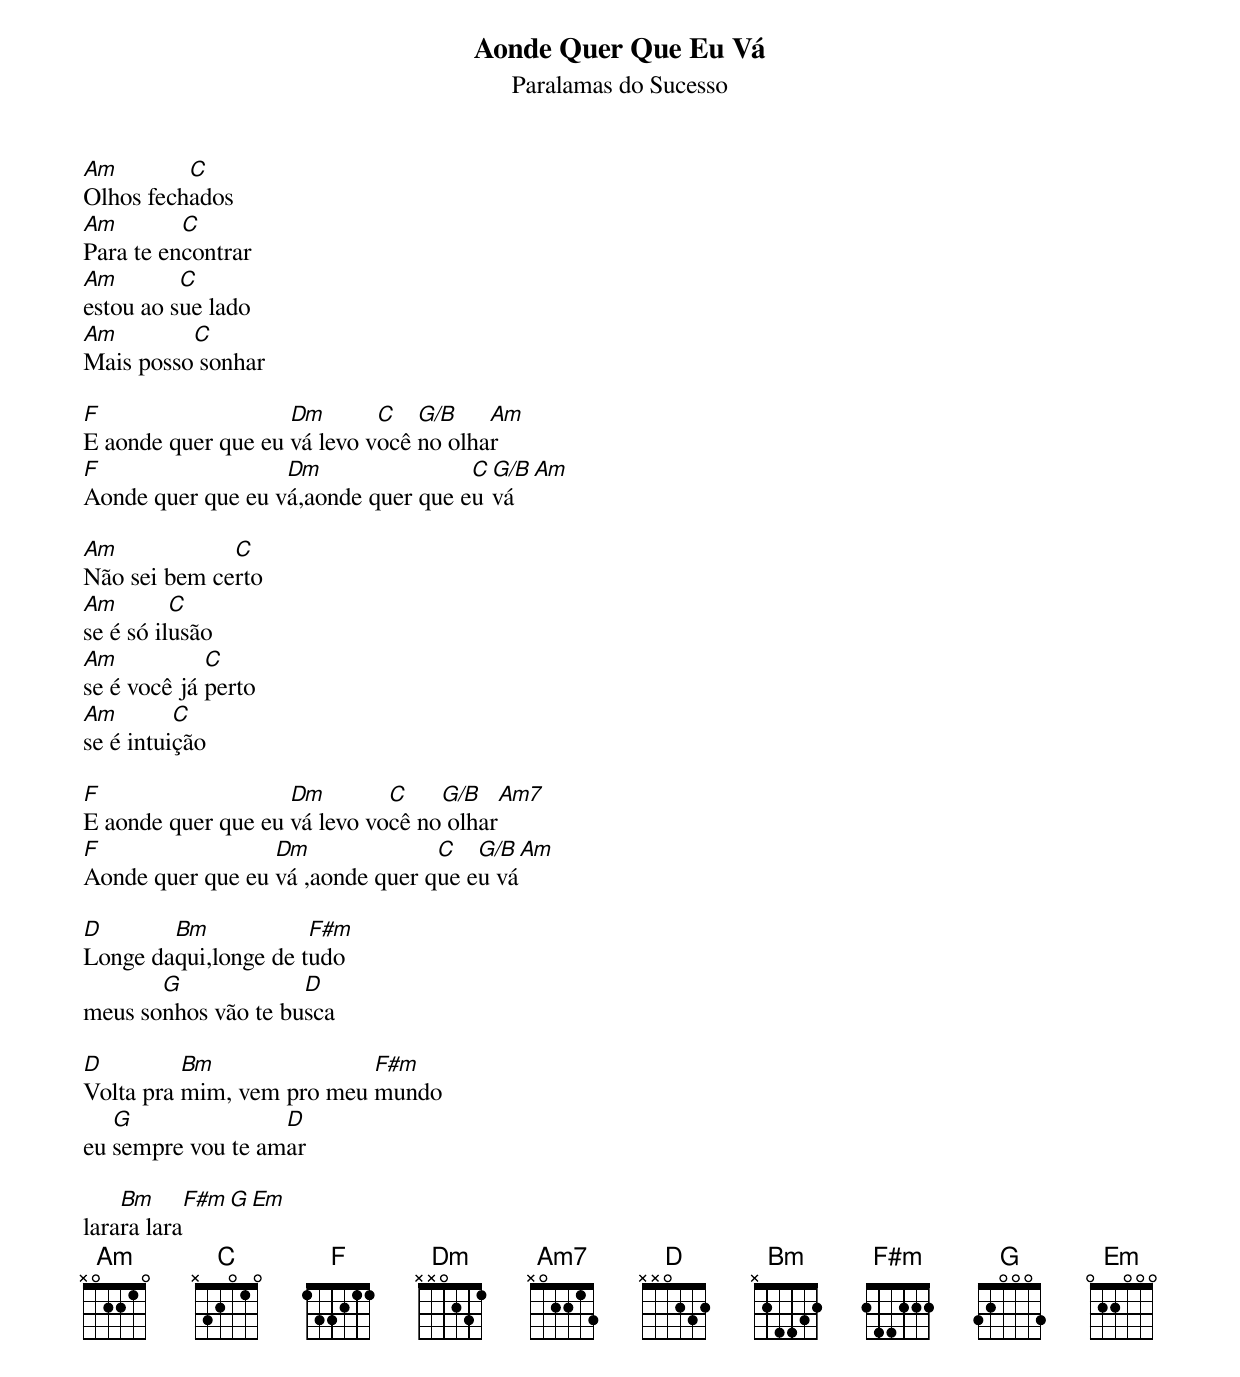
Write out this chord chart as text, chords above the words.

Aonde Quer Que Eu Vá
Paralamas do Sucesso

Am        C
Olhos fechados
Am        C
Para te encontrar
Am        C
estou ao sue lado
Am        C
Mais posso sonhar

F                   Dm       C   G/B    Am
E aonde quer que eu vá levo você no olhar
F                  Dm                C G/B Am
Aonde quer que eu vá,aonde quer que eu vá

Am            C
Não sei bem certo
Am        C
se é só ilusão
Am           C
se é você já perto
Am        C
se é intuição

F                   Dm        C    G/B   Am7
E aonde quer que eu vá levo você no olhar
F                 Dm              C   G/B  Am
Aonde quer que eu vá ,aonde quer que eu vá

D       Bm            F#m
Longe daqui,longe de tudo
       G             D
meus sonhos vão te busca

D         Bm               F#m
Volta pra mim, vem pro meu mundo
   G               D
eu sempre vou te amar

    Bm     F#m    G   Em
larara lara
